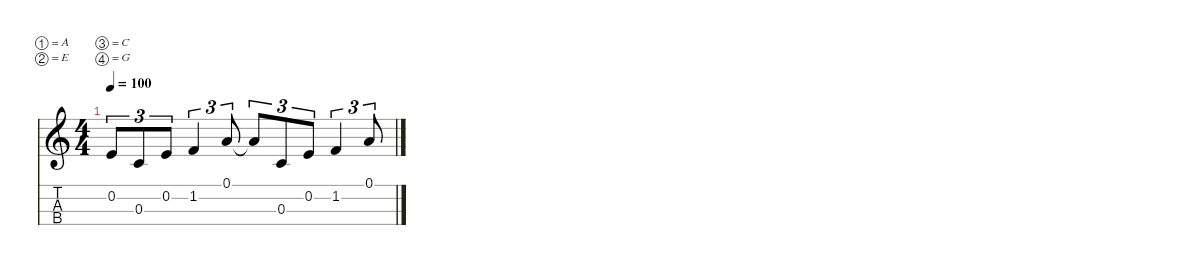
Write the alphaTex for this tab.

\defaultSystemsLayout 4
\hideDynamics
\bracketExtendMode nobrackets
\otherSystemsTrackNameOrientation horizontal
\track ("Ukulele" " ") {defaultSystemsLayout 4 instrument acousticguitarnylon}
\staff {score tabs}
\tuning (A4 E4 C4 G3)
\displaytranspose 0
\ts (4 4)
\tempo 100
\clef g2
\ks c
0.2.8{tu (3 2) dy mf beam Up} 0.3.8{tu (3 2) beam Up} 0.2.8{tu (3 2) beam Up} 1.2.4{tu (3 2) beam Up} 0.1.8{tu (3 2) beam Up} 0.1{t}.8{tu (3 2) beam Up} 0.3.8{tu (3 2) beam Up} 0.2.8{tu (3 2) beam Up} 1.2.4{tu (3 2) beam Up} 0.1.8{tu (3 2) beam Up}
